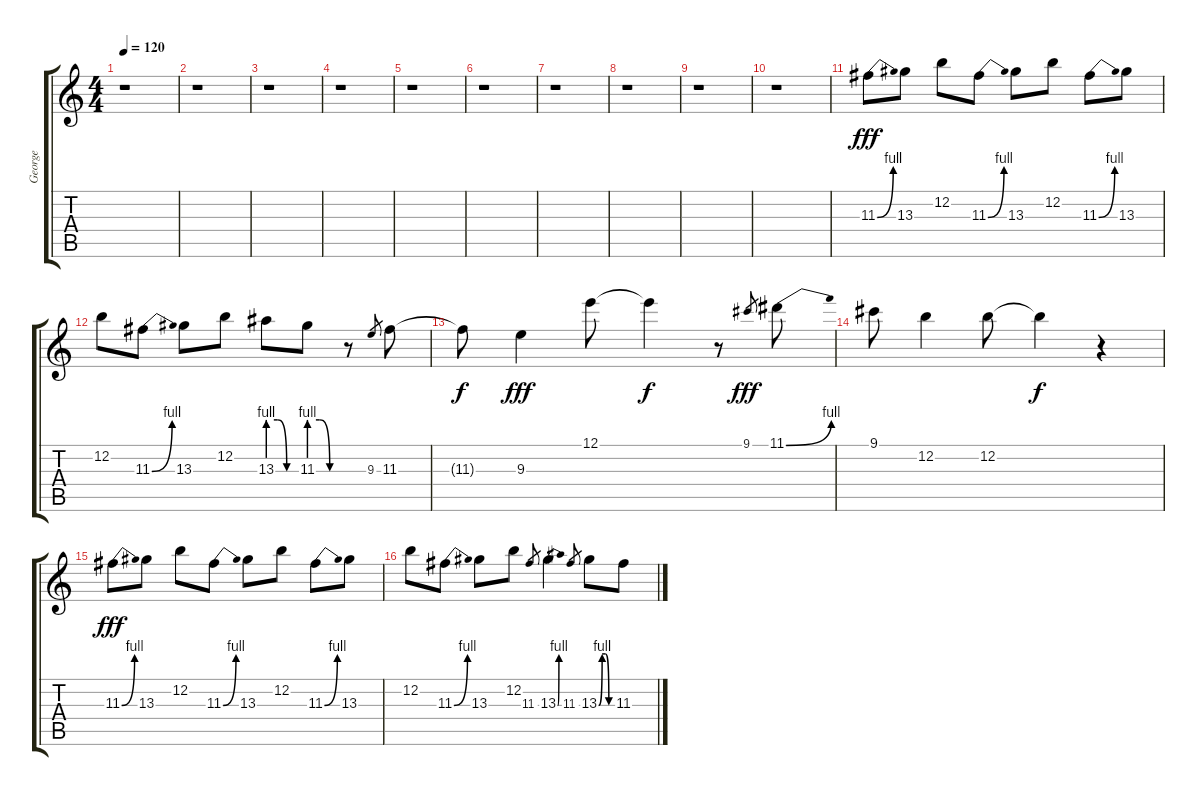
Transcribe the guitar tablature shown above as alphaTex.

\track ("George" "George") {instrument electricguitarjazz}
\staff {score tabs}
\tuning (E4 B3 G3 D3 A2 E2) {hide}
\ts (4 4)
\tempo 120
\clef g2
\ks c
r.1{dy fff} |
r.1 |
r.1 |
r.1 |
r.1 |
r.1 |
r.1 |
r.1 |
r.1 |
r.1 |
11.3{be (bend 0 0 60 4)}.8 13.3.8 12.2.8 11.3{be (bend 0 0 60 4)}.8 13.3.8 12.2.8 11.3{be (bend 0 0 60 4)}.8 13.3.8 |
12.2.8 11.3{be (bend 0 0 60 4)}.8 13.3.8 12.2.8 13.3{be (custom 0 4 20 4 40 0 60 0)}.8 11.3{be (custom 0 4 20 4 40 0 60 0)}.8 r.8 9.3.8{gr} 11.3.8 |
11.3{t}.8{dy f} 9.3.4{dy fff} 12.1.8 12.1{t}.4{dy f} r.8 9.1.8{gr dy fff} 11.1{be (bend 0 0 60 4)}.8 |
9.1.8 12.2.4 12.2.8 12.2{t}.4{dy f} r.4 |
11.3{be (bend 0 0 60 4)}.8{dy fff} 13.3.8 12.2.8 11.3{be (bend 0 0 60 4)}.8 13.3.8 12.2.8 11.3{be (bend 0 0 60 4)}.8 13.3.8 |
12.2.8 11.3{be (bend 0 0 60 4)}.8 13.3.8 12.2.8 11.3.8{gr} 13.3{be (bend 0 0 60 4)}.4 11.3.8{gr} 13.3{be (custom 0 0 15 4 30 4 45 0 60 0)}.8 11.3.8
